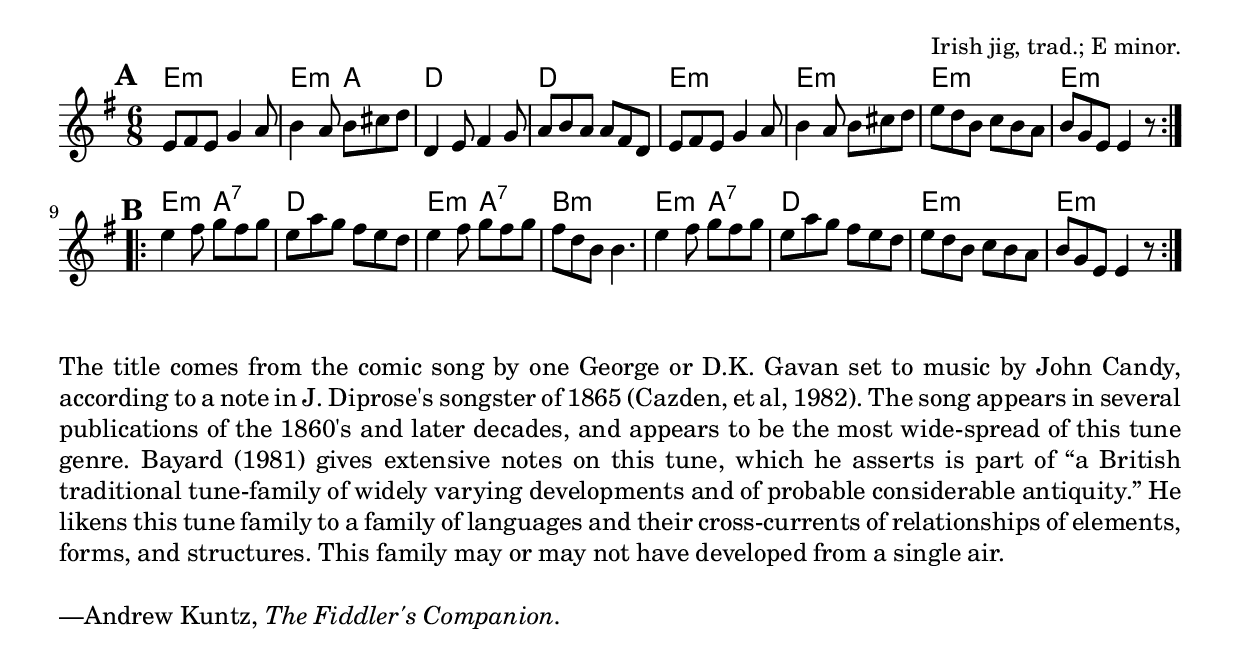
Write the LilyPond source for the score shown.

\version "2.18.2"
\include "util.ly"

\tocItem \markup "Lannigan's Ball"

\score {
  <<
    \relative e' {
      \time 6/8
      \key e \minor

      \repeat volta 2 {
        \mark \default
        e8 fis e g4 a8 |
        b4 a8 b cis d |
        d,4 e8 fis4 g8 |
        a8 b a a fis d |

        e8 fis e g4 a8 |
        b4 a8 b cis d |
        e8 d b c b a |
        b g e e4 r8 |
      }

      \repeat volta 2 {
        \mark \default
        e'4 fis8 g fis g |
        e8 a g fis e d |
        e4 fis8 g fis g |
        fis8 d b b4. |

        e4 fis8 g fis g |
        e8 a g fis e d |
        e8 d b c b a |
        b g e e4 r8 |
      }
    }

    \chords {
      \time 6/8

      \repeat volta 2 {
        e2.:m | e4.:m a4. | d2. | d2. |
        e2.:m | e2.:m | e2.:m | e2.:m |
      }
      \repeat volta 2 {
        e4.:m a4.:7 | d2. | e4.:m a4.:7 | b2.:m |
        e4.:m a4.:7 | d2. | e2.:m | e2.:m |
      }
    }
  >>

  \header {
    title = "Lannigan's Ball"
    opus = "Irish jig, trad.; E minor."
  }
  \layout{indent=0}
  \midi{\tempo 4.=120}
}


\markuplist{
  \paragraph{
    The title comes from the comic song by one George or D.K. Gavan set to
    music by John Candy, according to a note in J. Diprose's songster of
    1865 (Cazden, et al, 1982). The song appears in several publications
    of the 1860's and later decades, and appears to be the most wide-spread
    of this tune genre. Bayard (1981) gives extensive notes on this tune,
    which he asserts is part of “a British traditional tune-family of
    widely varying developments and of probable considerable antiquity.”
    He likens this tune family to a family of languages and their
    cross-currents of relationships of elements, forms, and structures.
    This family may or may not have developed from a single air.
  }
  \paragraph{
    —Andrew Kuntz, \italic{The Fiddler's Companion.}
  }
}